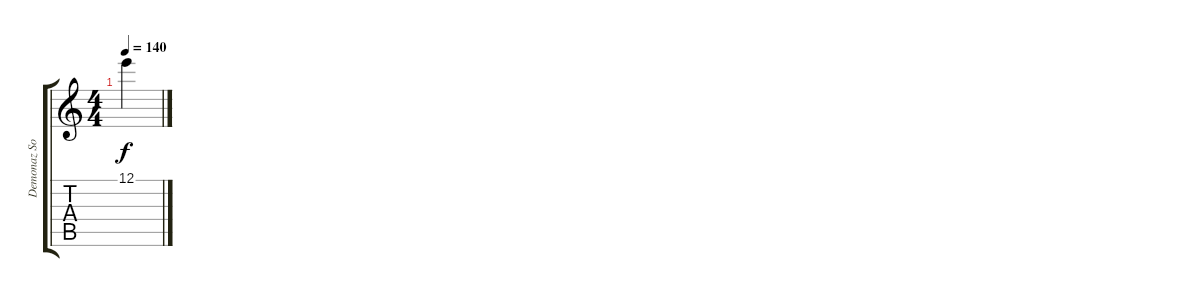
\track ("Demonaz Solo" "Demonaz So") {instrument distortionguitar}
\staff {score tabs}
\tuning (E4 B3 G3 D3 A2 E2) {hide}
\ts (4 4)
\tempo 140
\clef g2
\ks c
12.1{t}.4{dy f}
